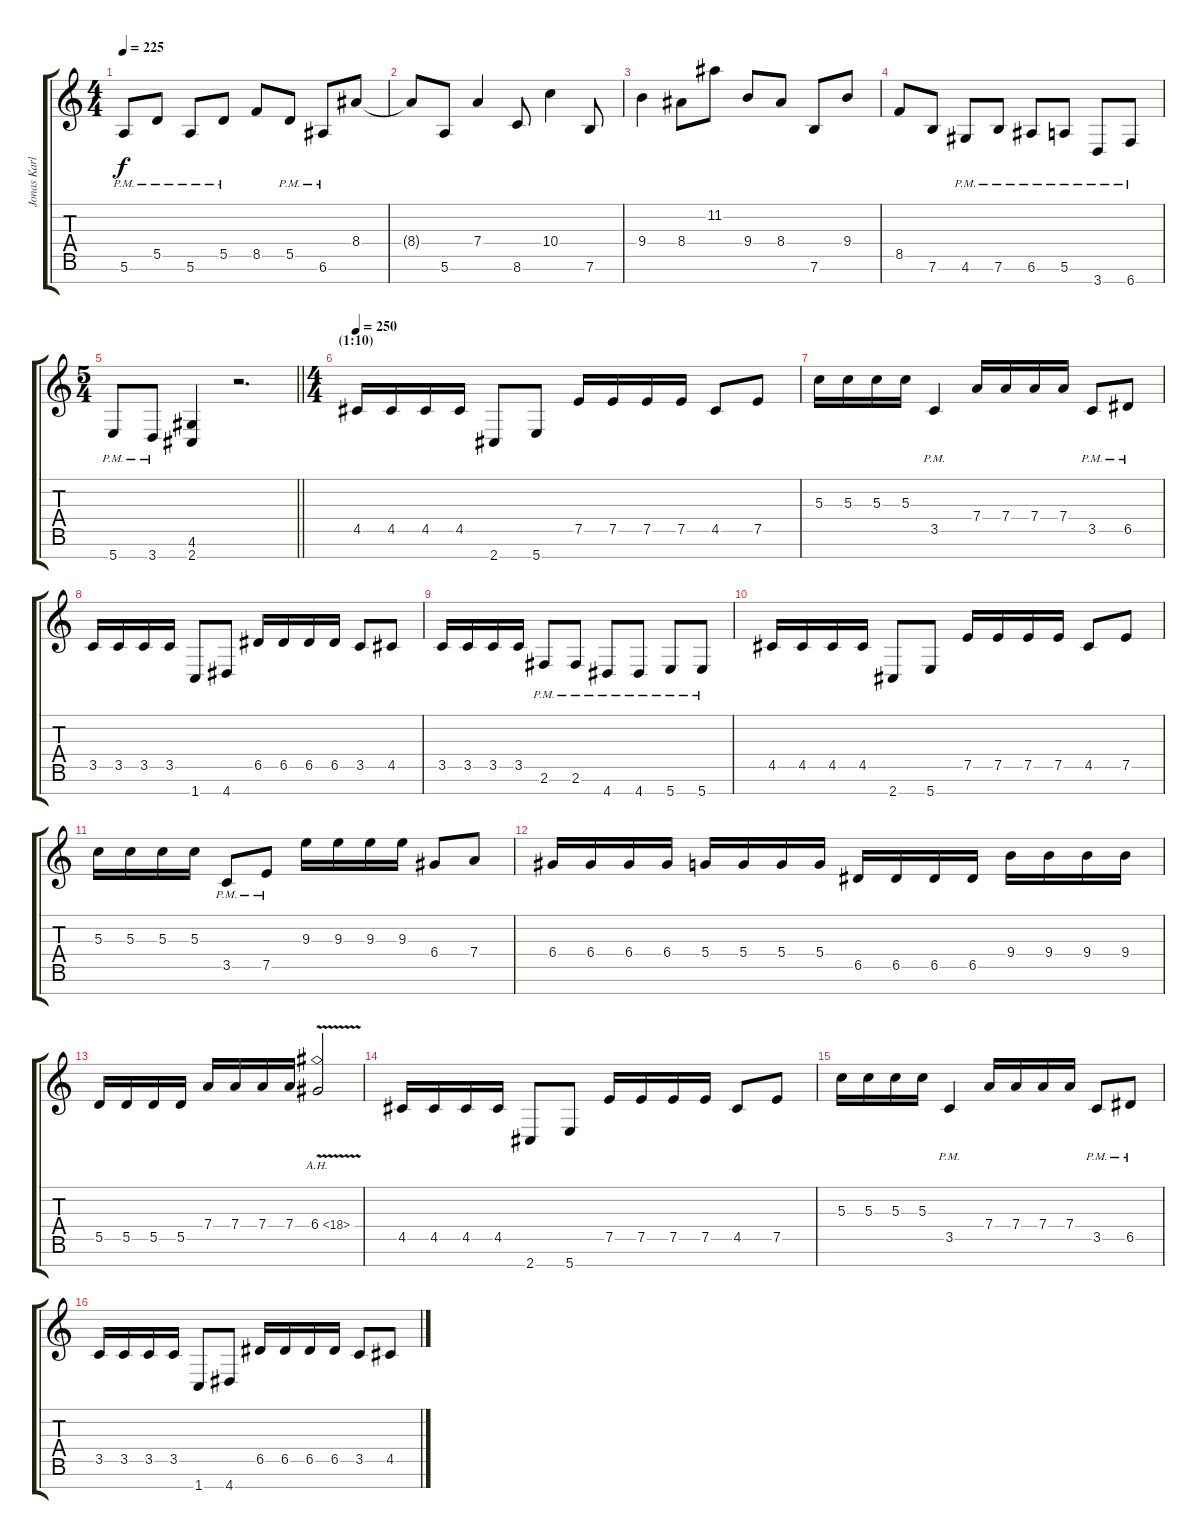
\track ("Jonas Karlsson" "Jonas Karl") {instrument distortionguitar}
\staff {score tabs}
\tuning (E4 B3 G3 D3 A2 E2 B1) {hide}
\ts (4 4)
\tempo 225
\clef g2
\ks c
5.6{pm}.8{dy f} 5.5{pm}.8 5.6{pm}.8 5.5{pm}.8 8.5.8 5.5{pm}.8 6.6{pm}.8 8.4.8 |
8.4{t}.8 5.6.8 7.4.4 8.6.8 10.4.4 7.6.8 |
9.4.4 8.4.8 11.2.8 9.4.8 8.4.8 7.6.8 9.4.8 |
8.5.8 7.6.8 4.6{pm}.8 7.6{pm}.8 6.6{pm}.8 5.6{pm}.8 3.7{pm}.8 6.7{pm}.8 |
\ts (5 4)
\barLineRight lightlight
5.7{pm}.8 3.7{pm}.8 (4.6 2.7).4 r.2{d} |
\ts (4 4)
\section ("" "(1:10)")
\tempo 250
4.5.16 4.5.16 4.5.16 4.5.16 2.7.8 5.7.8 7.5.16 7.5.16 7.5.16 7.5.16 4.5.8 7.5.8 |
5.3.16 5.3.16 5.3.16 5.3.16 3.5{pm}.4 7.4.16 7.4.16 7.4.16 7.4.16 3.5{pm}.8 6.5{pm}.8 |
3.5.16 3.5.16 3.5.16 3.5.16 1.7.8 4.7.8 6.5.16 6.5.16 6.5.16 6.5.16 3.5.8 4.5.8 |
3.5.16 3.5.16 3.5.16 3.5.16 2.6{pm}.8 2.6{pm}.8 4.7{pm}.8 4.7{pm}.8 5.7{pm}.8 5.7{pm}.8 |
4.5.16 4.5.16 4.5.16 4.5.16 2.7.8 5.7.8 7.5.16 7.5.16 7.5.16 7.5.16 4.5.8 7.5.8 |
5.3.16 5.3.16 5.3.16 5.3.16 3.5{pm}.8 7.5{pm}.8 9.3.16 9.3.16 9.3.16 9.3.16 6.4.8 7.4.8 |
6.4.16 6.4.16 6.4.16 6.4.16 5.4.16 5.4.16 5.4.16 5.4.16 6.5.16 6.5.16 6.5.16 6.5.16 9.4.16 9.4.16 9.4.16 9.4.16 |
5.5.16 5.5.16 5.5.16 5.5.16 7.4.16 7.4.16 7.4.16 7.4.16 6.4{ah 12 v}.2 |
4.5.16 4.5.16 4.5.16 4.5.16 2.7.8 5.7.8 7.5.16 7.5.16 7.5.16 7.5.16 4.5.8 7.5.8 |
5.3.16 5.3.16 5.3.16 5.3.16 3.5{pm}.4 7.4.16 7.4.16 7.4.16 7.4.16 3.5{pm}.8 6.5{pm}.8 |
3.5.16 3.5.16 3.5.16 3.5.16 1.7.8 4.7.8 6.5.16 6.5.16 6.5.16 6.5.16 3.5.8 4.5.8
